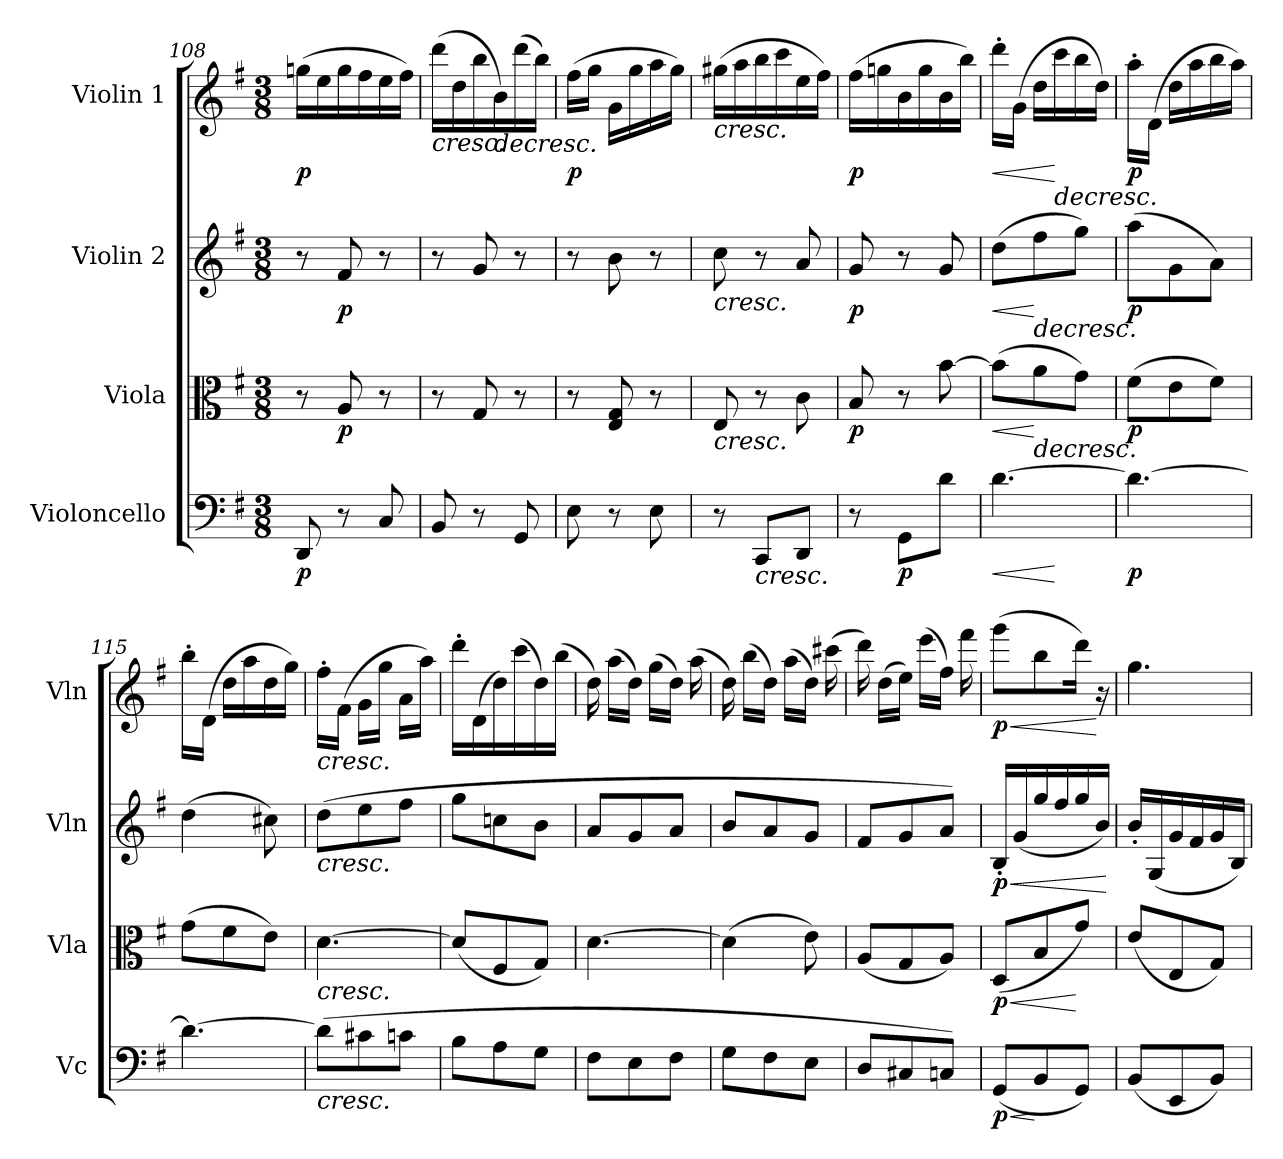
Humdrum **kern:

**kern	**dynam	**kern	**dynam	**kern	**dynam	**kern	**dynam
*part4	*part4	*part3	*part3	*part2	*part2	*part1	*part1
*staff4	*staff4	*staff3	*staff3	*staff2	*staff2	*staff1	*staff1
*I"Violoncello	*	*I"Viola	*	*I"Violin 2	*	*I"Violin 1	*
*I'Vc	*	*I'Vla	*	*I'Vln	*	*I'Vln	*
!!LO:LB:g=z
*clefF4	*	*clefC3	*	*clefG2	*	*clefG2	*
*k[f#]	*	*k[f#]	*	*k[f#]	*	*k[f#]	*
*M3/8	*	*M3/8	*	*M3/8	*	*M3/8	*
=108	=108	=108	=108	=108	=108	=108	=108
!	!LO:DY:b	!	!	!	!	!	!LO:DY:b
8DD/	p	8r	.	8r	.	(16ggn\LL	p
.	.	.	.	.	.	16ee\	.
!	!	!	!LO:DY:b	!	!LO:DY:b	!	!
8r	.	8A/	p	8f#/	p	16gg\	.
.	.	.	.	.	.	16ff#\	.
8C/	.	8r	.	8r	.	16ee\	.
.	.	.	.	.	.	16ff#\JJ)	.
=109	=109	=109	=109	=109	=109	=109	=109
!	!	!	!	!	!	!	!LO:HP:b
8BB/	.	8r	.	8r	.	(16ddd\LL	<
.	.	.	.	.	.	16dd\	.
8r	.	8G/	.	8g/	.	16bb\	.
!	!	!	!	!	!	!	!LO:HP:b
.	.	.	.	.	.	16b\)	>
8GG/	.	8r	.	8r	.	(16ddd\	.
.	.	.	.	.	.	16bb\JJ)	.
.	.	.	.	.	.	.	[
!!LO:LB:g=z
=110	=110	=110	=110	=110	=110	=110	=110
!	!	!	!	!	!	!	!LO:DY:b
8E\	.	8r	.	8r	.	(16ff#\LL	p
.	.	.	.	.	.	16gg\JJ	.
8r	.	8E/ 8G/	.	8b\	.	16g\LL	.
.	.	.	.	.	.	16gg\	.
8E\	.	8r	.	8r	.	16aa\	.
.	.	.	.	.	.	16gg\JJ)	.
=111	=111	=111	=111	=111	=111	=111	=111
!	!	!	!LO:HP:b	!	!LO:HP:b	!	!LO:HP:b
8r	.	8E/	<	8cc\	<	(16gg#X\LL	<
.	.	.	.	.	.	16aa\	.
!	!LO:HP:b	!	!	!	!	!	!
8CC/L	<	8r	.	8r	.	16bb\	.
.	.	.	.	.	.	16ccc\	.
8DD/J	.	8c\	.	8a/	.	16ee\	.
.	.	.	.	.	.	16ff#\JJ)	.
.	.	.	.	.	.	.	]
=112	=112	=112	=112	=112	=112	=112	=112
!	!	!	!LO:DY:b	!	!LO:DY:b	!	!LO:DY:b
8r	.	8B/	p	8g/	p	(16ff#\LL	p
.	.	.	.	.	.	16ggn\	.
!	!LO:DY:b	!	!	!	!	!	!
8GG\L	p	8r	.	8r	.	16b\	.
.	.	.	.	.	.	16gg\	.
8d\J	.	[8b\	.	8g/	.	16b\	.
.	.	.	.	.	.	16bb\JJ)	.
=113	=113	=113	=113	=113	=113	=113	=113
!	!LO:HP:b	!	!LO:HP:b	!	!LO:HP:b	!	!LO:HP:b
*^	*	*	*	*	*	*	*
[4.d\	8.ryy	<	(8b\L]	<	(8dd\L	<	16ddd'\LL	<
.	.	.	.	.	.	.	(16g\JJ	.
!	!	!	!	!LO:HP:n=1:b	!	!LO:HP:n=1:b	!	!
.	.	.	8a\	[ >	8ff#\	[ >	16dd\LL	.
!	!	!	!	!	!	!	!	!LO:HP:n=1:b
.	16ryy	[	.	.	.	.	16ccc\	[ >
.	8ryy	.	8g\J)	.	8gg\J)	.	16bb\	.
.	.	.	.	.	.	.	16dd\JJ)	.
*v	*v	*	*	*	*	*	*	*
.	.	.	[	.	[	.	[
=114	=114	=114	=114	=114	=114	=114	=114
!	!LO:DY:b	!	!LO:DY:b	!	!LO:DY:b	!	!LO:DY:b
4.d\_	p	(8f#\L	p	(8aa\L	p	16aa'\LL	p
.	.	.	.	.	.	(16d\JJ	.
.	.	8e\	.	8g\	.	16dd\LL	.
.	.	.	.	.	.	16aa\	.
.	.	8f#\J)	.	8a\J)	.	16bb\	.
.	.	.	.	.	.	16aa\JJ)	.
=115	=115	=115	=115	=115	=115	=115	=115
4.d\_	.	(8g\L	.	(4dd\	.	16bb'\LL	.
.	.	.	.	.	.	(16d\JJ	.
.	.	8f#\	.	.	.	16dd\LL	.
.	.	.	.	.	.	16aa\	.
.	.	8e\J)	.	8cc#X\)	.	16dd\	.
.	.	.	.	.	.	16gg\JJ)	.
!!LO:PB:g=z
=116	=116	=116	=116	=116	=116	=116	=116
!	!	!	!	!	!	!LO:TX:b:i:t=cresc.	!
!	!	!	!	!LO:TX:b:i:t=cresc.	!	!	!
!	!	!LO:TX:b:i:t=cresc.	!	!	!	!	!
!LO:TX:b:i:t=cresc.	!	!	!	!	!	!	!
(8d\L]	.	[4.d\	.	(8dd\L	.	16ff#'\LL	.
.	.	.	.	.	.	(16f#\JJ	.
8c#X\	.	.	.	8ee\	.	16g\LL	.
.	.	.	.	.	.	16gg\JJ	.
8cn\J	.	.	.	8ff#\J	.	16a\LL	.
.	.	.	.	.	.	16aa\JJ)	.
=117	=117	=117	=117	=117	=117	=117	=117
8B\L	.	(8d/L]	.	8gg\L	.	16ddd'\LL	.
.	.	.	.	.	.	(16d\	.
8A\	.	8F#/	.	8ccn\	.	16dd\)	.
.	.	.	.	.	.	(16ccc\	.
8G\J	.	8G/J)	.	8b\J	.	16dd\)	.
.	.	.	.	.	.	(16bb\JJ	.
!!LO:LB:g=z
=118	=118	=118	=118	=118	=118	=118	=118
8F#\L	.	[4.d\	.	8a/L	.	16dd\)	.
.	.	.	.	.	.	(16aa\LL	.
8E\	.	.	.	8g/	.	16dd\JJ)	.
.	.	.	.	.	.	(16gg\LL	.
8F#\J	.	.	.	8a/J	.	16dd\JJ)	.
.	.	.	.	.	.	(16aa\	.
=119	=119	=119	=119	=119	=119	=119	=119
8G\L	.	(4d\]	.	8b/L	.	16dd\)	.
.	.	.	.	.	.	(16bb\LL	.
8F#\	.	.	.	8a/	.	16dd\JJ)	.
.	.	.	.	.	.	(16aa\LL	.
8E\J	.	8e\)	.	8g/J	.	16dd\JJ)	.
.	.	.	.	.	.	(16ccc#X\	.
=120	=120	=120	=120	=120	=120	=120	=120
8D/L	.	(8A/L	.	8f#/L	.	16ddd\)	.
.	.	.	.	.	.	(16dd\LL	.
8C#X/	.	8G/	.	8g/	.	16ee\JJ)	.
.	.	.	.	.	.	(16eee\LL	.
8Cn/J)	.	8A/J)	.	8a/J)	.	16ff#\JJ)	.
.	.	.	.	.	.	16fff#\	.
=121	=121	=121	=121	=121	=121	=121	=121
!	!LO:HP:b	!	!LO:HP:b	!	!LO:HP:b	!	!LO:HP:b
!	!LO:DY:n=1:b	!	!LO:DY:n=1:b	!	!LO:DY:n=1:b	!	!LO:DY:n=1:b
(8GG/L	< p	(8D/L	< p	16B'/LL	< p	(8ggg\L	< p
.	.	.	.	(16g/	.	.	.
8BB/	[	8B/	]	16gg/	.	8bb\	]
.	.	.	.	16ff#/	]	.	.
8GG/J)	[	8g/J)	[	16gg/	.	16ddd\Jk)	.
.	.	.	.	16b/JJ)	.	16r	[
.	.	.	.	.	[	.	.
=122	=122	=122	=122	=122	=122	=122	=122
(8BB/L	.	(8e/L	.	16b'/LL	.	4.gg\	.
.	.	.	.	(16G/	.	.	.
8EE/	.	8E/	.	16g/	.	.	.
.	.	.	.	16f#/	.	.	.
8BB/J)	.	8G/J)	.	16g/	.	.	.
.	.	.	.	16B/JJ)	.	.	.
=	=	=	=	=	=	=	=
*-	*-	*-	*-	*-	*-	*-	*-
